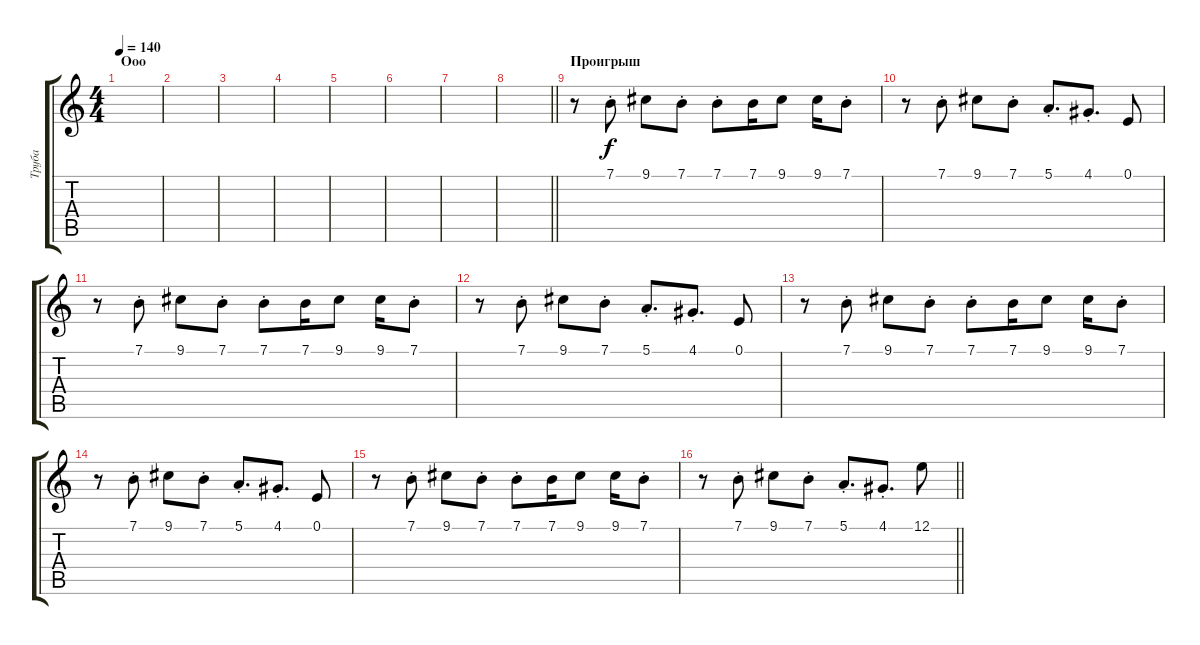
\track ("Труба" "Труба") {instrument trombone}
\staff {score tabs}
\tuning (E4 B3 G3 D3 A2 E2) {hide}
\ts (4 4)
\section ("" "Ооо")
\tempo 140
\clef g2
\ks c
|
|
|
|
|
|
|
\barLineRight lightlight
|
\section ("" "Проигрыш")
r.8 7.1{st}.8 9.1.8 7.1{st}.8 7.1{st}.8 7.1.16 9.1.8 9.1.16 7.1{st}.8 |
r.8 7.1{st}.8 9.1.8 7.1{st}.8 5.1{st}.8{d} 4.1{st}.8{d} 0.1.8 |
r.8 7.1{st}.8 9.1.8 7.1{st}.8 7.1{st}.8 7.1.16 9.1.8 9.1.16 7.1{st}.8 |
r.8 7.1{st}.8 9.1.8 7.1{st}.8 5.1{st}.8{d} 4.1{st}.8{d} 0.1.8 |
r.8 7.1{st}.8 9.1.8 7.1{st}.8 7.1{st}.8 7.1.16 9.1.8 9.1.16 7.1{st}.8 |
r.8 7.1{st}.8 9.1.8 7.1{st}.8 5.1{st}.8{d} 4.1{st}.8{d} 0.1.8 |
r.8 7.1{st}.8 9.1.8 7.1{st}.8 7.1{st}.8 7.1.16 9.1.8 9.1.16 7.1{st}.8 |
\barLineRight lightlight
r.8 7.1{st}.8 9.1.8 7.1{st}.8 5.1{st}.8{d} 4.1{st}.8{d} 12.1.8
